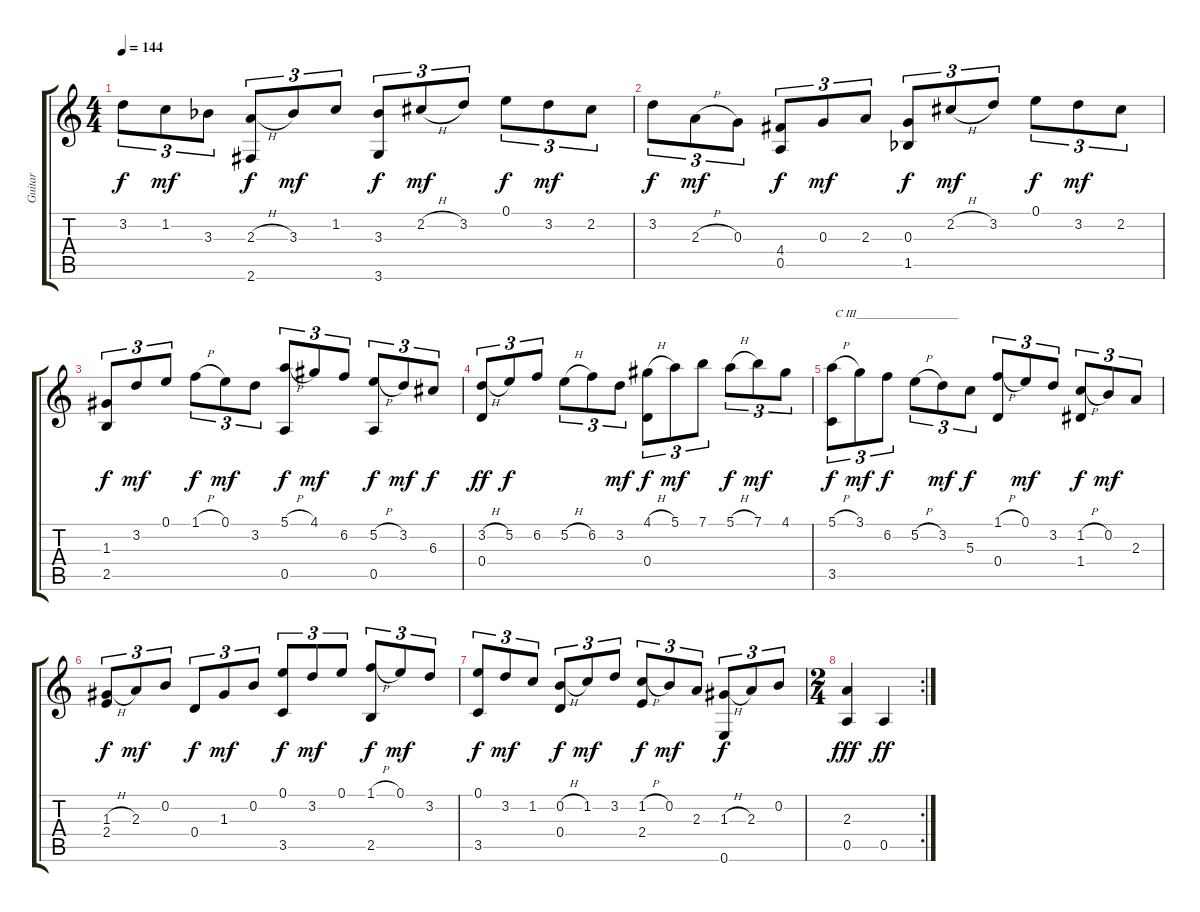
\track ("Guitar" "Guitar") {instrument acousticguitarsteel}
\staff {score tabs}
\tuning (E4 B3 G3 D3 A2 E2) {hide}
\ts (4 4)
\tempo 144
\clef g2
\ks c
3.2.8{tu (3 2) dy f} 1.2.8{tu (3 2) dy mf} 3.3{acc b}.8{tu (3 2)} (2.3{h} 2.6).8{tu (3 2) dy f} 3.3{acc b}.8{tu (3 2) dy mf} 1.2.8{tu (3 2)} (3.3{acc b} 3.6).8{tu (3 2) dy f} 2.2{h}.8{tu (3 2) dy mf} 3.2.8{tu (3 2)} 0.1.8{tu (3 2) dy f} 3.2.8{tu (3 2) dy mf} 2.2.8{tu (3 2)} |
3.2.8{tu (3 2) dy f} 2.3{h}.8{tu (3 2) dy mf} 0.3.8{tu (3 2)} (4.4 0.5).8{tu (3 2) dy f} 0.3.8{tu (3 2) dy mf} 2.3.8{tu (3 2)} (0.3 1.5{acc b}).8{tu (3 2) dy f} 2.2{h}.8{tu (3 2) dy mf} 3.2.8{tu (3 2)} 0.1.8{tu (3 2) dy f} 3.2.8{tu (3 2) dy mf} 2.2.8{tu (3 2)} |
(1.3 2.5).8{tu (3 2) dy f} 3.2.8{tu (3 2) dy mf} 0.1.8{tu (3 2)} 1.1{h}.8{tu (3 2) dy f} 0.1.8{tu (3 2) dy mf} 3.2.8{tu (3 2)} (5.1{h} 0.5).8{tu (3 2) dy f} 4.1.8{tu (3 2) dy mf} 6.2.8{tu (3 2)} (5.2{h} 0.5).8{tu (3 2) dy f} 3.2.8{tu (3 2) dy mf} 6.3.8{tu (3 2) dy f} |
(3.2{h} 0.4).8{tu (3 2) dy ff} 5.2.8{tu (3 2) dy f} 6.2.8{tu (3 2)} 5.2{h}.8{tu (3 2)} 6.2.8{tu (3 2)} 3.2.8{tu (3 2) dy mf} (4.1{h} 0.4).8{tu (3 2) dy f} 5.1.8{tu (3 2) dy mf} 7.1.8{tu (3 2)} 5.1{h}.8{tu (3 2) dy f} 7.1.8{tu (3 2) dy mf} 4.1.8{tu (3 2)} |
(5.1{h} 3.5).8{tu (3 2) txt " C III_________________" dy f} 3.1.8{tu (3 2) dy mf} 6.2.8{tu (3 2) dy f} 5.2{h}.8{tu (3 2)} 3.2.8{tu (3 2) dy mf} 5.3.8{tu (3 2) dy f} (1.1{h} 0.4).8{tu (3 2)} 0.1.8{tu (3 2) dy mf} 3.2.8{tu (3 2)} (1.2{h} 1.4).8{tu (3 2) dy f} 0.2.8{tu (3 2) dy mf} 2.3.8{tu (3 2)} |
(1.3{h} 2.4).8{tu (3 2) dy f} 2.3.8{tu (3 2) dy mf} 0.2.8{tu (3 2)} 0.4.8{tu (3 2) dy f} 1.3.8{tu (3 2) dy mf} 0.2.8{tu (3 2)} (0.1 3.5).8{tu (3 2) dy f} 3.2.8{tu (3 2) dy mf} 0.1.8{tu (3 2)} (1.1{h} 2.5).8{tu (3 2) dy f} 0.1.8{tu (3 2) dy mf} 3.2.8{tu (3 2)} |
(0.1 3.5).8{tu (3 2) dy f} 3.2.8{tu (3 2) dy mf} 1.2.8{tu (3 2)} (0.2{h} 0.4).8{tu (3 2) dy f} 1.2.8{tu (3 2) dy mf} 3.2.8{tu (3 2)} (1.2{h} 2.4).8{tu (3 2) dy f} 0.2.8{tu (3 2) dy mf} 2.3.8{tu (3 2)} (1.3{h} 0.6).8{tu (3 2) dy f} 2.3.8{tu (3 2)} 0.2.8{tu (3 2)} |
\rc 2
\ts (2 4)
(2.3 0.5).4{dy fff} 0.5.4{dy ff}
